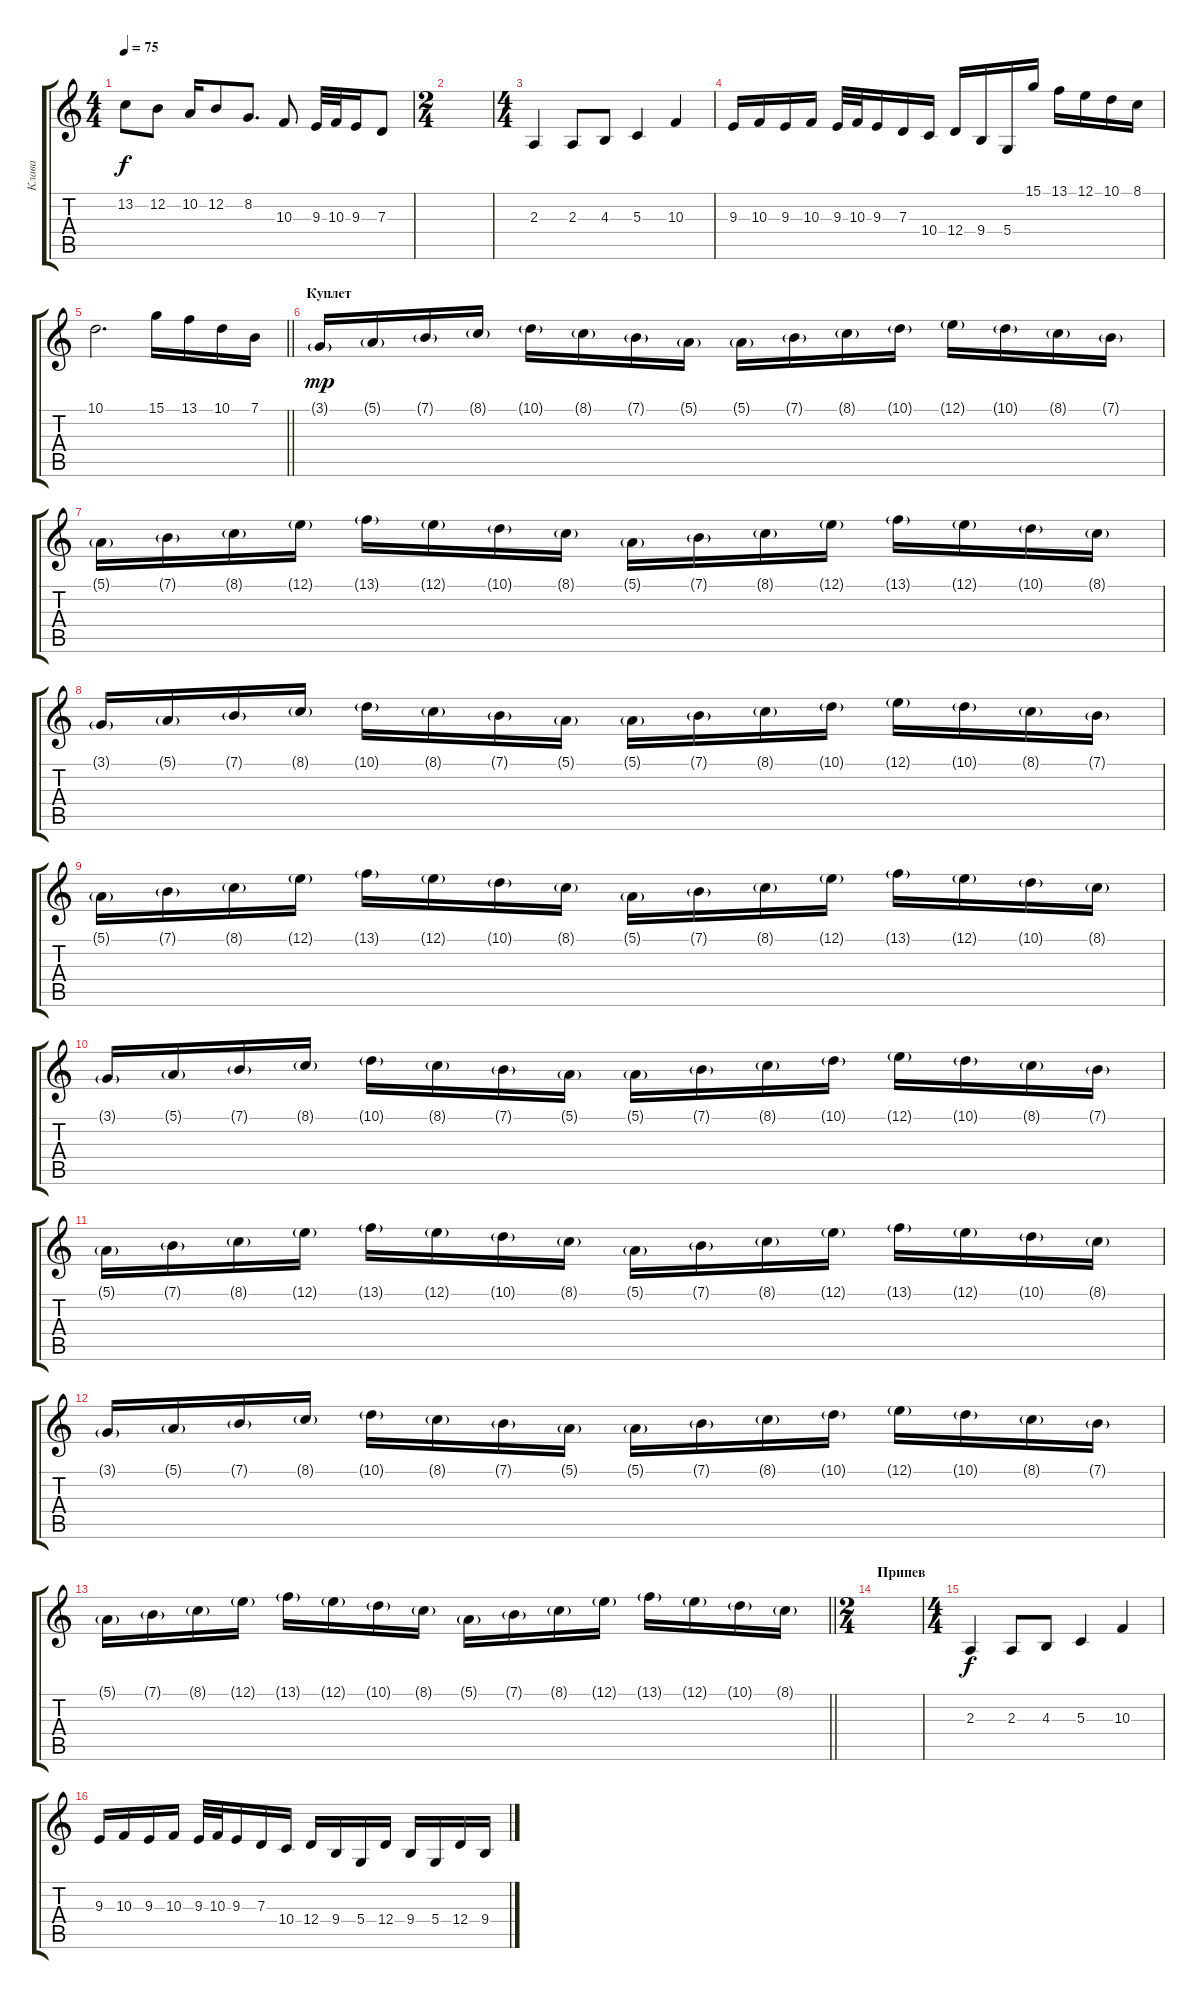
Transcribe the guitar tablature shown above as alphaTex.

\track ("Клава" "Клава") {instrument acousticgrandpiano}
\staff {score tabs}
\tuning (E4 B3 G3 D3 A2 E2) {hide}
\ts (4 4)
\tempo 75
\clef g2
\ks c
13.2.8{dy f} 12.2.8 10.2.16 12.2.8 8.2.8{d} 10.3.8 9.3.32 10.3.32 9.3.16 7.3.8 |
\ts (2 4)
|
\ts (4 4)
2.3.4 2.3.8 4.3.8 5.3.4 10.3.4 |
9.3.16 10.3.16 9.3.16 10.3.16 9.3.32 10.3.32 9.3.16 7.3.16 10.4.16 12.4.16 9.4.16 5.4.16 15.1.16 13.1.16 12.1.16 10.1.16 8.1.16 |
\barLineRight lightlight
10.1.2{d} 15.1.16 13.1.16 10.1.16 7.1.16 |
\section ("" "Куплет")
3.1{g}.16{dy mp} 5.1{g}.16 7.1{g}.16 8.1{g}.16 10.1{g}.16 8.1{g}.16 7.1{g}.16 5.1{g}.16 5.1{g}.16 7.1{g}.16 8.1{g}.16 10.1{g}.16 12.1{g}.16 10.1{g}.16 8.1{g}.16 7.1{g}.16 |
5.1{g}.16 7.1{g}.16 8.1{g}.16 12.1{g}.16 13.1{g}.16 12.1{g}.16 10.1{g}.16 8.1{g}.16 5.1{g}.16 7.1{g}.16 8.1{g}.16 12.1{g}.16 13.1{g}.16 12.1{g}.16 10.1{g}.16 8.1{g}.16 |
3.1{g}.16 5.1{g}.16 7.1{g}.16 8.1{g}.16 10.1{g}.16 8.1{g}.16 7.1{g}.16 5.1{g}.16 5.1{g}.16 7.1{g}.16 8.1{g}.16 10.1{g}.16 12.1{g}.16 10.1{g}.16 8.1{g}.16 7.1{g}.16 |
5.1{g}.16 7.1{g}.16 8.1{g}.16 12.1{g}.16 13.1{g}.16 12.1{g}.16 10.1{g}.16 8.1{g}.16 5.1{g}.16 7.1{g}.16 8.1{g}.16 12.1{g}.16 13.1{g}.16 12.1{g}.16 10.1{g}.16 8.1{g}.16 |
3.1{g}.16 5.1{g}.16 7.1{g}.16 8.1{g}.16 10.1{g}.16 8.1{g}.16 7.1{g}.16 5.1{g}.16 5.1{g}.16 7.1{g}.16 8.1{g}.16 10.1{g}.16 12.1{g}.16 10.1{g}.16 8.1{g}.16 7.1{g}.16 |
5.1{g}.16 7.1{g}.16 8.1{g}.16 12.1{g}.16 13.1{g}.16 12.1{g}.16 10.1{g}.16 8.1{g}.16 5.1{g}.16 7.1{g}.16 8.1{g}.16 12.1{g}.16 13.1{g}.16 12.1{g}.16 10.1{g}.16 8.1{g}.16 |
3.1{g}.16 5.1{g}.16 7.1{g}.16 8.1{g}.16 10.1{g}.16 8.1{g}.16 7.1{g}.16 5.1{g}.16 5.1{g}.16 7.1{g}.16 8.1{g}.16 10.1{g}.16 12.1{g}.16 10.1{g}.16 8.1{g}.16 7.1{g}.16 |
\barLineRight lightlight
5.1{g}.16 7.1{g}.16 8.1{g}.16 12.1{g}.16 13.1{g}.16 12.1{g}.16 10.1{g}.16 8.1{g}.16 5.1{g}.16 7.1{g}.16 8.1{g}.16 12.1{g}.16 13.1{g}.16 12.1{g}.16 10.1{g}.16 8.1{g}.16 |
\ts (2 4)
\section ("" "Припев")
|
\ts (4 4)
2.3.4{dy f} 2.3.8 4.3.8 5.3.4 10.3.4 |
9.3.16 10.3.16 9.3.16 10.3.16 9.3.32 10.3.32 9.3.16 7.3.16 10.4.16 12.4.16 9.4.16 5.4.16 12.4.16 9.4.16 5.4.16 12.4.16 9.4.16
